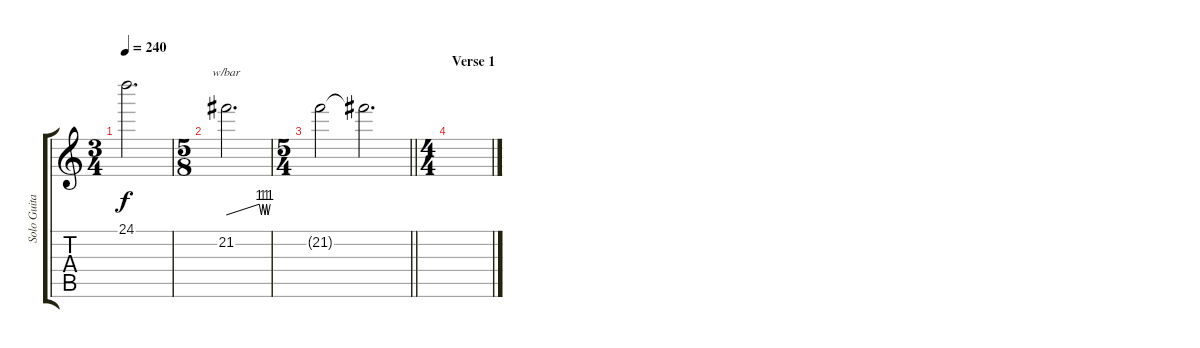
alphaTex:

\track ("Solo Guitare 1" "Solo Guita") {instrument overdrivenguitar}
\staff {score tabs}
\tuning (D4 A3 F3 C3 G2 D2) {hide}
\ts (3 4)
\tempo 240
\clef g2
\ks c
24.1{t}.2{d dy f} |
\ts (5 8)
21.2.2{d tbe (custom default 0 0 45 4 48 0 50 4 53 0 55 4 57 0 60 4)} |
\ts (5 4)
\barLineRight lightlight
21.2{t}.2 21.2{t}.2{d} |
\ts (4 4)
\section ("" "Verse 1")
